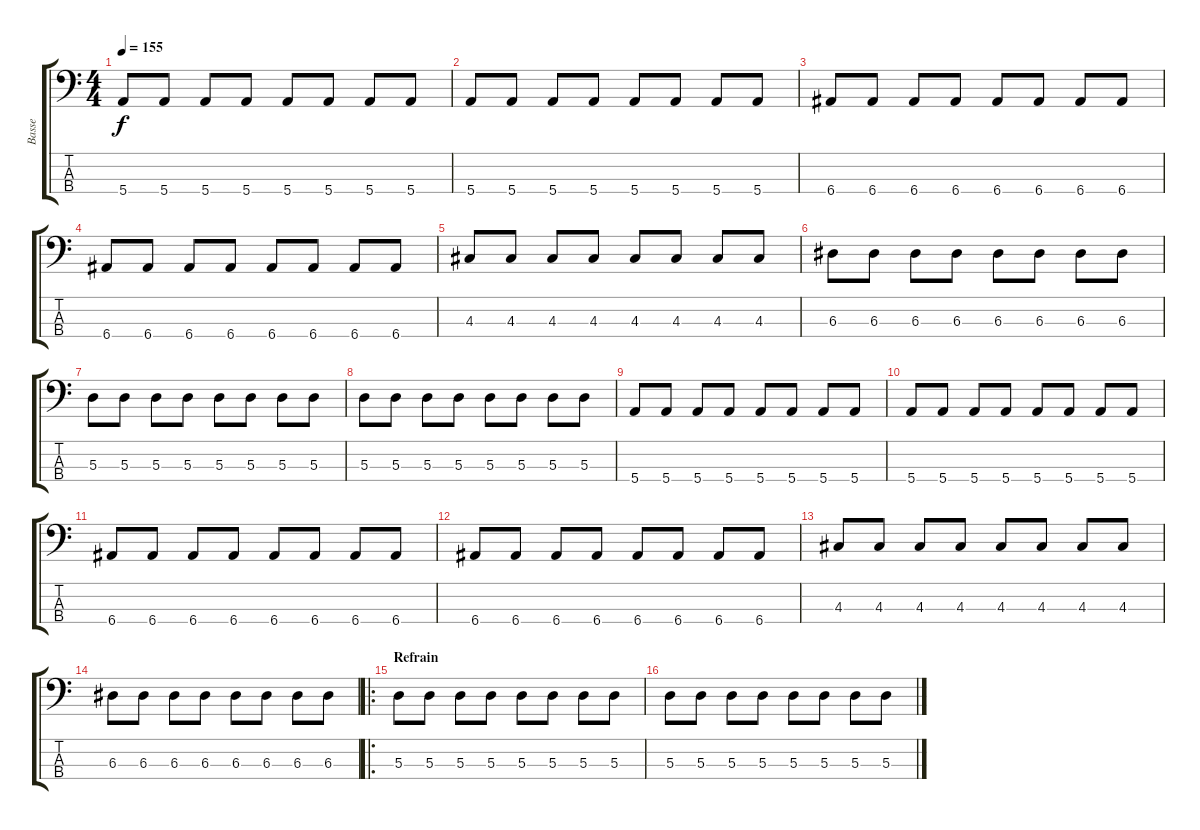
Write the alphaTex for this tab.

\track ("Basse" "Basse") {instrument electricbasspick}
\staff {score tabs}
\tuning (G2 D2 A1 E1) {hide}
\ts (4 4)
\tempo 155
\clef f4
\ks c
5.4.8{dy f} 5.4.8 5.4.8 5.4.8 5.4.8 5.4.8 5.4.8 5.4.8 |
5.4.8 5.4.8 5.4.8 5.4.8 5.4.8 5.4.8 5.4.8 5.4.8 |
6.4.8 6.4.8 6.4.8 6.4.8 6.4.8 6.4.8 6.4.8 6.4.8 |
6.4.8 6.4.8 6.4.8 6.4.8 6.4.8 6.4.8 6.4.8 6.4.8 |
4.3.8 4.3.8 4.3.8 4.3.8 4.3.8 4.3.8 4.3.8 4.3.8 |
6.3.8 6.3.8 6.3.8 6.3.8 6.3.8 6.3.8 6.3.8 6.3.8 |
5.3.8 5.3.8 5.3.8 5.3.8 5.3.8 5.3.8 5.3.8 5.3.8 |
5.3.8 5.3.8 5.3.8 5.3.8 5.3.8 5.3.8 5.3.8 5.3.8 |
5.4.8 5.4.8 5.4.8 5.4.8 5.4.8 5.4.8 5.4.8 5.4.8 |
5.4.8 5.4.8 5.4.8 5.4.8 5.4.8 5.4.8 5.4.8 5.4.8 |
6.4.8 6.4.8 6.4.8 6.4.8 6.4.8 6.4.8 6.4.8 6.4.8 |
6.4.8 6.4.8 6.4.8 6.4.8 6.4.8 6.4.8 6.4.8 6.4.8 |
4.3.8 4.3.8 4.3.8 4.3.8 4.3.8 4.3.8 4.3.8 4.3.8 |
6.3.8 6.3.8 6.3.8 6.3.8 6.3.8 6.3.8 6.3.8 6.3.8 |
\ro
\section ("" "Refrain")
5.3.8 5.3.8 5.3.8 5.3.8 5.3.8 5.3.8 5.3.8 5.3.8 |
5.3.8 5.3.8 5.3.8 5.3.8 5.3.8 5.3.8 5.3.8 5.3.8
